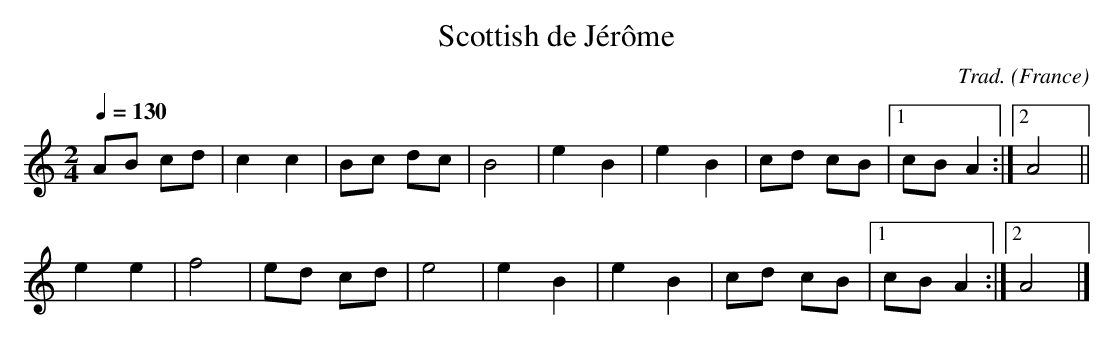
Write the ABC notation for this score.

X:1
T:Scottish de Jérôme
C:Trad.
O:France
M:2/4
L:1/8
Q:1/4=130
K:Am
AB cd | c2 c2 | Bc dc | B4 | e2 B2 | e2 B2 | cd cB |1 cB A2 :|2 A4 ||
e2 e2 | f4 | ed cd | e4 | e2 B2 | e2 B2 | cd cB |1 cB A2 :|2 A4 |]
